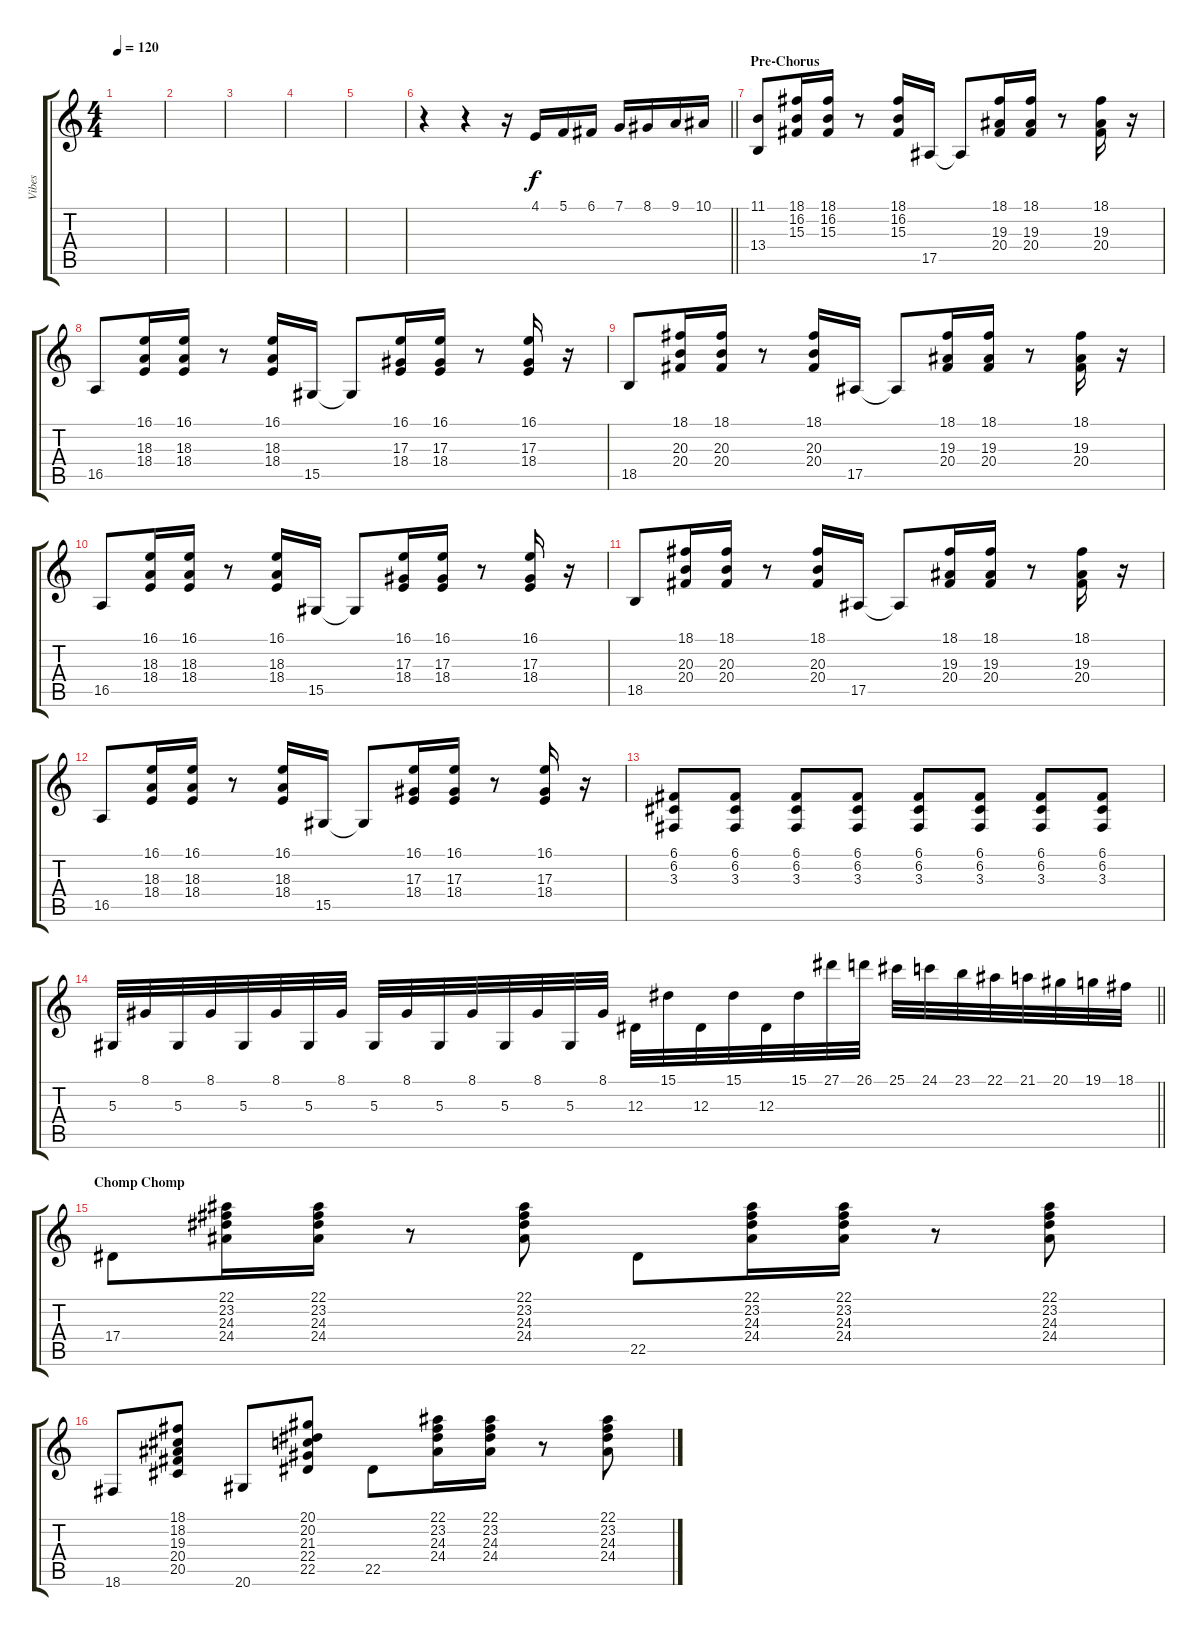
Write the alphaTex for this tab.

\track ("Vibes" "Vibes") {instrument marimba}
\staff {score tabs}
\tuning (C4 G3 Eb3 Bb2 F2 C2) {hide}
\ts (4 4)
\tempo 120
\clef g2
\ks c
|
|
|
|
|
\barLineRight lightlight
r.4 r.4 r.16 4.1.16 5.1.16 6.1.16 7.1.16 8.1.16 9.1.16 10.1.16 |
\section ("" "Pre-Chorus")
(11.1 13.4).8 (18.1 16.2 15.3).16 (18.1 16.2 15.3).16 r.8 (18.1 16.2 15.3).16 17.5.16 17.5{t}.8 (18.1 19.3 20.4).16 (18.1 19.3 20.4).16 r.8 (18.1 19.3 20.4).16 r.16 |
16.5.8 (16.1 18.3 18.4).16 (16.1 18.3 18.4).16 r.8 (16.1 18.3 18.4).16 15.5.16 15.5{t}.8 (16.1 17.3 18.4).16 (16.1 17.3 18.4).16 r.8 (16.1 17.3 18.4).16 r.16 |
18.5.8 (18.1 20.3 20.4).16 (18.1 20.3 20.4).16 r.8 (18.1 20.3 20.4).16 17.5.16 17.5{t}.8 (18.1 19.3 20.4).16 (18.1 19.3 20.4).16 r.8 (18.1 19.3 20.4).16 r.16 |
16.5.8 (16.1 18.3 18.4).16 (16.1 18.3 18.4).16 r.8 (16.1 18.3 18.4).16 15.5.16 15.5{t}.8 (16.1 17.3 18.4).16 (16.1 17.3 18.4).16 r.8 (16.1 17.3 18.4).16 r.16 |
18.5.8 (18.1 20.3 20.4).16 (18.1 20.3 20.4).16 r.8 (18.1 20.3 20.4).16 17.5.16 17.5{t}.8 (18.1 19.3 20.4).16 (18.1 19.3 20.4).16 r.8 (18.1 19.3 20.4).16 r.16 |
16.5.8 (16.1 18.3 18.4).16 (16.1 18.3 18.4).16 r.8 (16.1 18.3 18.4).16 15.5.16 15.5{t}.8 (16.1 17.3 18.4).16 (16.1 17.3 18.4).16 r.8 (16.1 17.3 18.4).16 r.16 |
(6.1 6.2 3.3).8 (6.1 6.2 3.3).8 (6.1 6.2 3.3).8 (6.1 6.2 3.3).8 (6.1 6.2 3.3).8 (6.1 6.2 3.3).8 (6.1 6.2 3.3).8 (6.1 6.2 3.3).8 |
\barLineRight lightlight
5.3.32 8.1.32 5.3.32 8.1.32 5.3.32 8.1.32 5.3.32 8.1.32 5.3.32 8.1.32 5.3.32 8.1.32 5.3.32 8.1.32 5.3.32 8.1.32 12.3.32 15.1.32 12.3.32 15.1.32 12.3.32 15.1.32 27.1.32 26.1.32 25.1.32 24.1.32 23.1.32 22.1.32 21.1.32 20.1.32 19.1.32 18.1.32 |
\section ("" "Chomp Chomp")
17.4.8 (22.1 23.2 24.3 24.4).16 (22.1 23.2 24.3 24.4).16 r.8 (22.1 23.2 24.3 24.4).8 22.5.8 (22.1 23.2 24.3 24.4).16 (22.1 23.2 24.3 24.4).16 r.8 (22.1 23.2 24.3 24.4).8 |
18.6.8 (18.1 18.2 19.3 20.4 20.5).8 20.6.8 (20.1 20.2 21.3 22.4 22.5).8 22.5.8 (22.1 23.2 24.3 24.4).16 (22.1 23.2 24.3 24.4).16 r.8 (22.1 23.2 24.3 24.4).8
